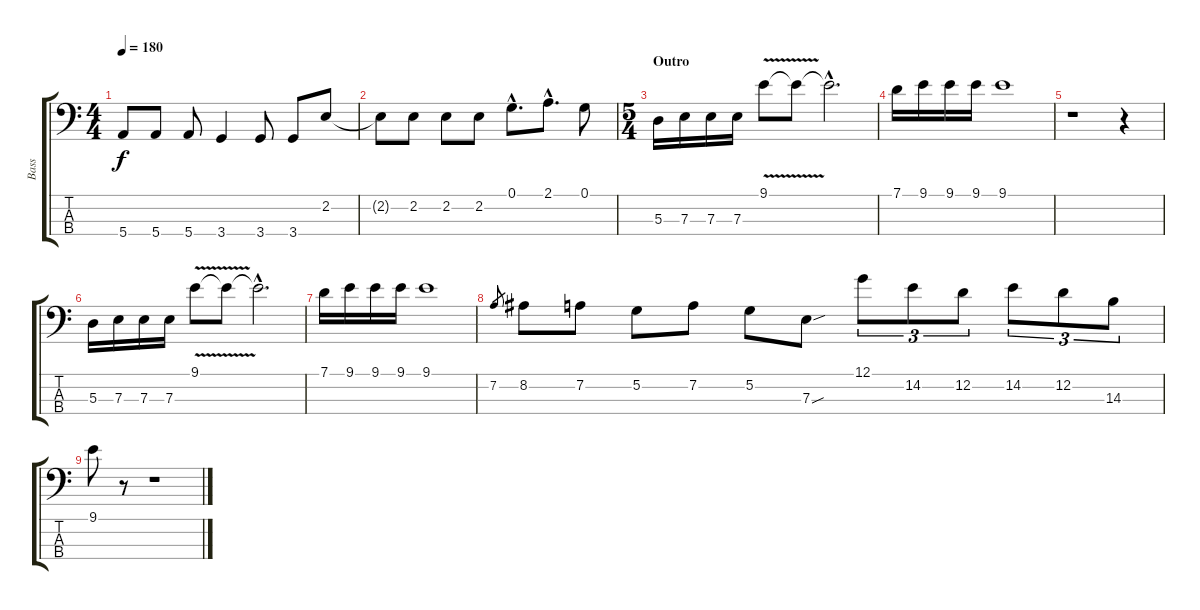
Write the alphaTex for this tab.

\track ("Bass" "Bass") {instrument electricbassfinger}
\staff {score tabs}
\tuning (G2 D2 A1 E1) {hide}
\ts (4 4)
\tempo 180
\clef f4
\ks c
5.4.8{dy f} 5.4.8 5.4.8 3.4.4 3.4.8 3.4.8 2.2.8 |
2.2{t}.8 2.2.8 2.2.8 2.2.8 0.1{hac}.8{d} 2.1{hac}.8{d} 0.1.8 |
\ts (5 4)
\section ("" "Outro")
5.3.16 7.3.16 7.3.16 7.3.16 9.1{v}.8 9.1{t}.8 9.1{hac t}.2{d} |
7.1.16 9.1.16 9.1.16 9.1.16 9.1.1 |
r.1 r.4 |
5.3.16 7.3.16 7.3.16 7.3.16 9.1{v}.8 9.1{t}.8 9.1{hac t}.2{d} |
7.1.16 9.1.16 9.1.16 9.1.16 9.1.1 |
7.2.8{gr} 8.2.8 7.2.8 5.2.8 7.2.8 5.2.8 7.3{sou}.8 12.1.8{tu (3 2)} 14.2.8{tu (3 2)} 12.2.8{tu (3 2)} 14.2.8{tu (3 2)} 12.2.8{tu (3 2)} 14.3.8{tu (3 2)} |
9.1.8 r.8 r.1
